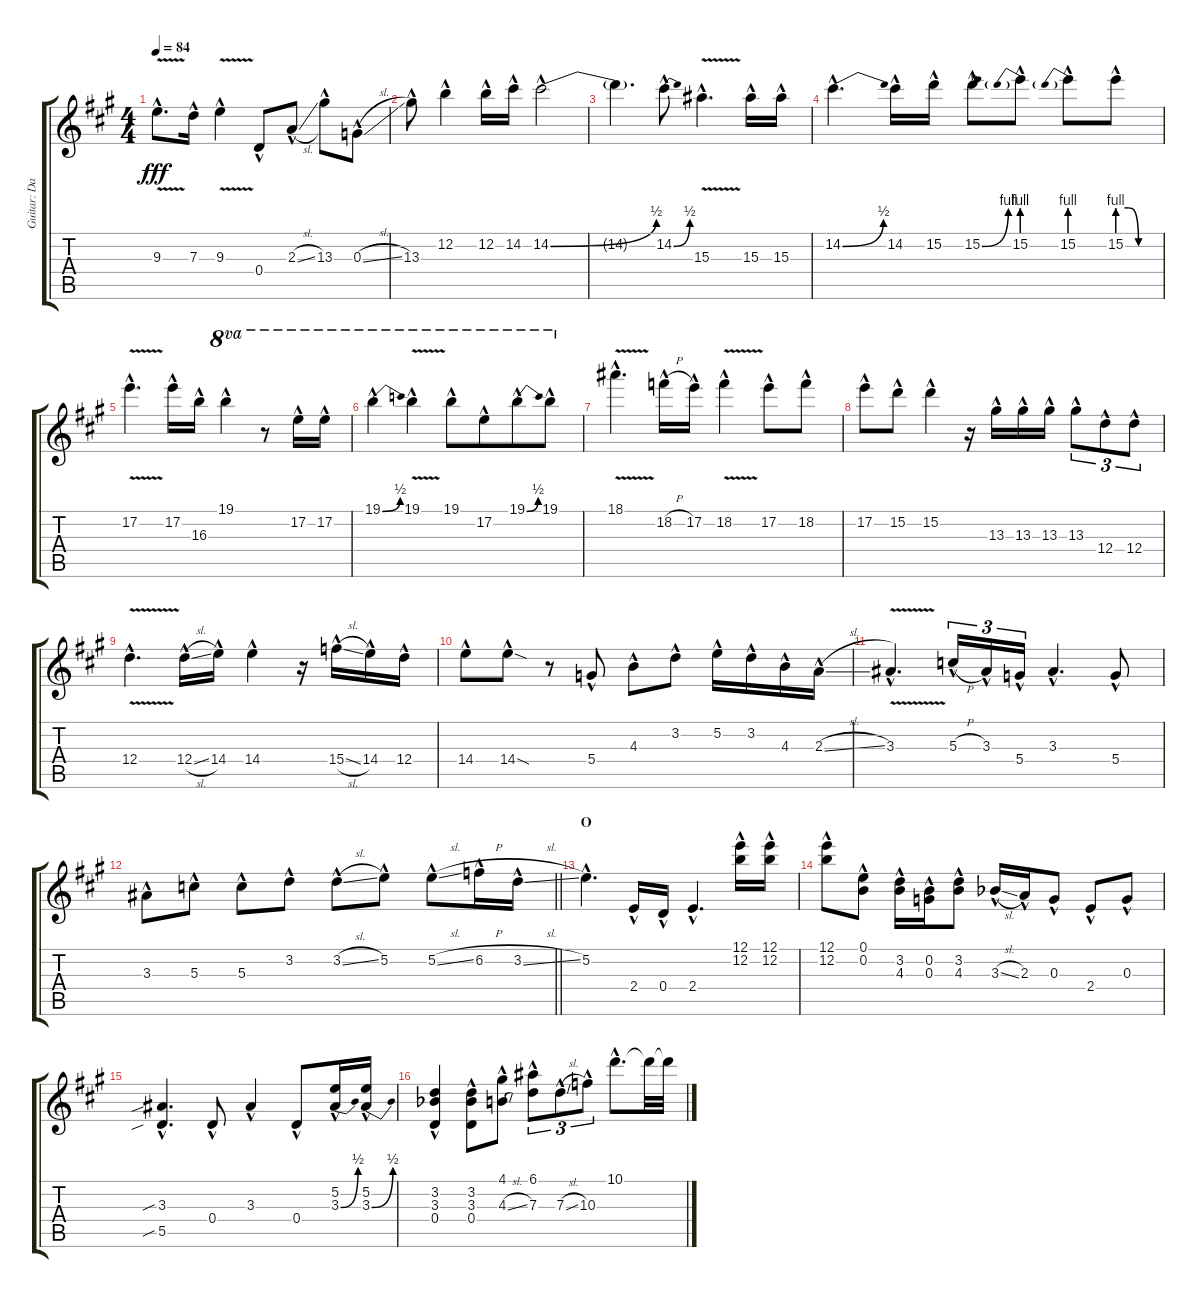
\track ("Guitar: David Gilmour" "Guitar: Da") {instrument electricguitarjazz}
\staff {score tabs}
\tuning (E4 B3 G3 D3 A2 E2) {hide}
\ts (4 4)
\tempo 84
\clef g2
\ks a
9.3{v hac}.8{d dy fff} 7.3{hac}.16 9.3{v hac}.4 0.4{hac}.8 2.3{sl hac}.8 13.3{hac}.8 0.3{sl hac}.8 |
13.3{hac}.8 12.2{hac}.4 12.2{hac}.16 14.2{hac}.16 14.2{be (bend 0 0 60 2) hac}.2 |
14.2{t}.4{d} 14.2{be (bend 0 0 60 2) hac}.8 15.3{v hac}.4{d} 15.3{hac}.16 15.3{hac}.16 |
14.2{be (bend 0 0 60 2) hac}.4{d} 14.2{hac}.16 15.2{hac}.16 15.2{be (bend 0 0 60 4) hac}.8 15.2{be (prebend 0 4 60 4) hac}.8 15.2{be (prebend 0 4 60 4) hac}.8 15.2{be (custom 0 4 15 4 30 0 60 0) hac}.8 |
17.2{v hac}.4{d} 17.2{hac}.16 16.3{hac}.16 19.1{hac}.4{ot 8va} r.8{ot 8va} 17.2{hac}.16{ot 8va} 17.2{hac}.16{ot 8va} |
19.1{be (bend 0 0 60 2) hac}.4{ot 8va} 19.1{v hac}.4{ot 8va} 19.1{hac}.8{ot 8va} 17.2{hac}.8{ot 8va beam merge} 19.1{be (bend 0 0 60 2) hac}.8{ot 8va} 19.1{hac}.8{ot 8va} |
18.1{v hac}.4{d} 18.2{h hac}.16 17.2{hac}.16 18.2{v hac}.4 17.2{hac}.8 18.2{hac}.8 |
17.2{hac}.8 15.2{hac}.8 15.2{hac}.4 r.16 13.3{hac}.16 13.3{hac}.16 13.3{hac}.16 13.3{hac}.8{tu (3 2)} 12.4{hac}.8{tu (3 2)} 12.4{hac}.8{tu (3 2)} |
12.4{v hac}.4{d} 12.4{sl hac}.16 14.4{hac}.16 14.4{hac}.4 r.16 15.4{sl hac}.16 14.4{hac}.16 12.4{hac}.16 |
14.4{hac}.8 14.4{sod hac}.8 r.8 5.4{hac}.8 4.3{hac}.8 3.2{hac}.8 5.2{hac}.16 3.2{hac}.16 4.3{hac}.16 2.3{sl hac}.16 |
3.3{v hac}.4{d} 5.3{h hac}.16{tu (3 2)} 3.3{hac}.16{tu (3 2)} 5.4{hac}.16{tu (3 2)} 3.3{hac}.4{d} 5.4{hac}.8 |
\barLineRight lightlight
3.3{hac}.8 5.3{hac}.8 5.3{hac}.8 3.2{hac}.8 3.2{sl hac}.8 5.2{hac}.8 5.2{sl hac}.8 6.2{h hac}.16 3.2{sl hac}.16 |
\section ("" "O")
5.2{hac}.4{d} 2.4{hac}.16 0.4{hac}.16 2.4{hac}.4{d} (12.1{hac} 12.2{hac}).16 (12.1{hac} 12.2{hac}).16 |
(12.1{hac} 12.2{hac}).8 (0.1{hac} 0.2{hac}).8 (3.2{hac} 4.3{hac}).16 (0.2{hac} 0.3{hac}).16 (3.2{hac} 4.3{hac}).8 3.3{sl hac acc b}.16 2.3{hac}.16 0.3{hac}.8 2.4{hac}.8 0.3{hac}.8 |
(3.3{sib hac} 5.5{sib hac}).4{d} 0.4{hac}.8 3.3{hac}.4 0.4{hac}.8 (5.2{hac} 3.3{be (bend 0 0 60 2) hac}).16 (5.2{hac} 3.3{be (bend 0 0 60 2) hac}).16 |
(3.2{hac} 3.3{hac acc b} 0.4{hac}).4 (3.2{hac} 3.3{hac acc b} 0.4{hac}).8 (4.1{hac} 4.3{sl hac}).8 (6.1{hac} 7.3{hac}).8{tu (3 2)} 7.3{sl hac}.8{tu (3 2)} 10.3{hac}.8{tu (3 2)} 10.1{hac}.8{d} 10.1{t}.32 10.1{sl t}.32
